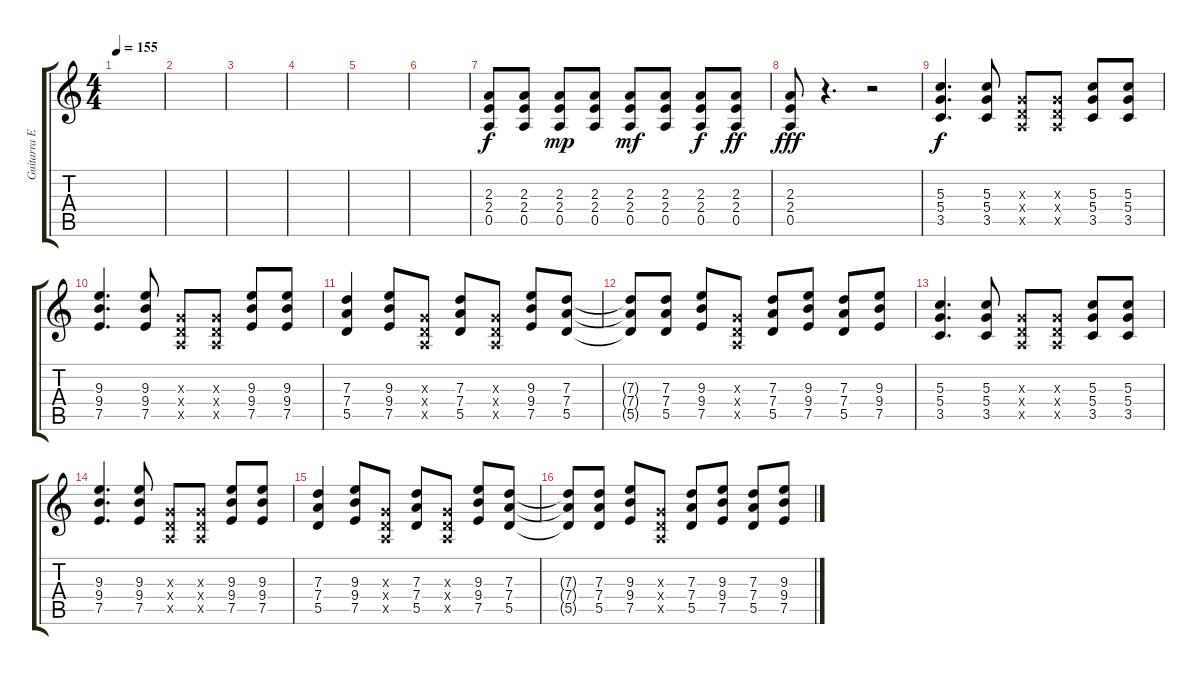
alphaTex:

\track ("Guitarra Eléctrica" "Guitarra E") {instrument overdrivenguitar}
\staff {score tabs}
\tuning (E4 B3 G3 D3 A2 E2) {hide}
\ts (4 4)
\tempo 155
\clef g2
\ks c
|
|
|
|
|
|
(2.3 2.4 0.5).8 (2.3 2.4 0.5).8 (2.3 2.4 0.5).8{dy mp} (2.3 2.4 0.5).8 (2.3 2.4 0.5).8{dy mf} (2.3 2.4 0.5).8 (2.3 2.4 0.5).8{dy f} (2.3 2.4 0.5).8{dy ff} |
(2.3 2.4 0.5).8{dy fff} r.4{d} r.2 |
(5.3 5.4 3.5).4{d dy f volume 13} (5.3 5.4 3.5).8 (0.3{x} 0.4{x} 0.5{x}).8 (0.3{x} 0.4{x} 0.5{x}).8 (5.3 5.4 3.5).8 (5.3 5.4 3.5).8 |
(9.3 9.4 7.5).4{d} (9.3 9.4 7.5).8 (0.3{x} 0.4{x} 0.5{x}).8 (0.3{x} 0.4{x} 0.5{x}).8 (9.3 9.4 7.5).8 (9.3 9.4 7.5).8 |
(7.3 7.4 5.5).4 (9.3 9.4 7.5).8 (0.3{x} 0.4{x} 0.5{x}).8 (7.3 7.4 5.5).8 (0.3{x} 0.4{x} 0.5{x}).8 (9.3 9.4 7.5).8 (7.3 7.4 5.5).8 |
(7.3{t} 7.4{t} 5.5{t}).8 (7.3 7.4 5.5).8 (9.3 9.4 7.5).8 (0.3{x} 0.4{x} 0.5{x}).8 (7.3 7.4 5.5).8 (9.3 9.4 7.5).8 (7.3 7.4 5.5).8 (9.3 9.4 7.5).8 |
(5.3 5.4 3.5).4{d} (5.3 5.4 3.5).8 (0.3{x} 0.4{x} 0.5{x}).8 (0.3{x} 0.4{x} 0.5{x}).8 (5.3 5.4 3.5).8 (5.3 5.4 3.5).8 |
(9.3 9.4 7.5).4{d} (9.3 9.4 7.5).8 (0.3{x} 0.4{x} 0.5{x}).8 (0.3{x} 0.4{x} 0.5{x}).8 (9.3 9.4 7.5).8 (9.3 9.4 7.5).8 |
(7.3 7.4 5.5).4 (9.3 9.4 7.5).8 (0.3{x} 0.4{x} 0.5{x}).8 (7.3 7.4 5.5).8 (0.3{x} 0.4{x} 0.5{x}).8 (9.3 9.4 7.5).8 (7.3 7.4 5.5).8 |
(7.3{t} 7.4{t} 5.5{t}).8 (7.3 7.4 5.5).8 (9.3 9.4 7.5).8 (0.3{x} 0.4{x} 0.5{x}).8 (7.3 7.4 5.5).8 (9.3 9.4 7.5).8 (7.3 7.4 5.5).8 (9.3 9.4 7.5).8
